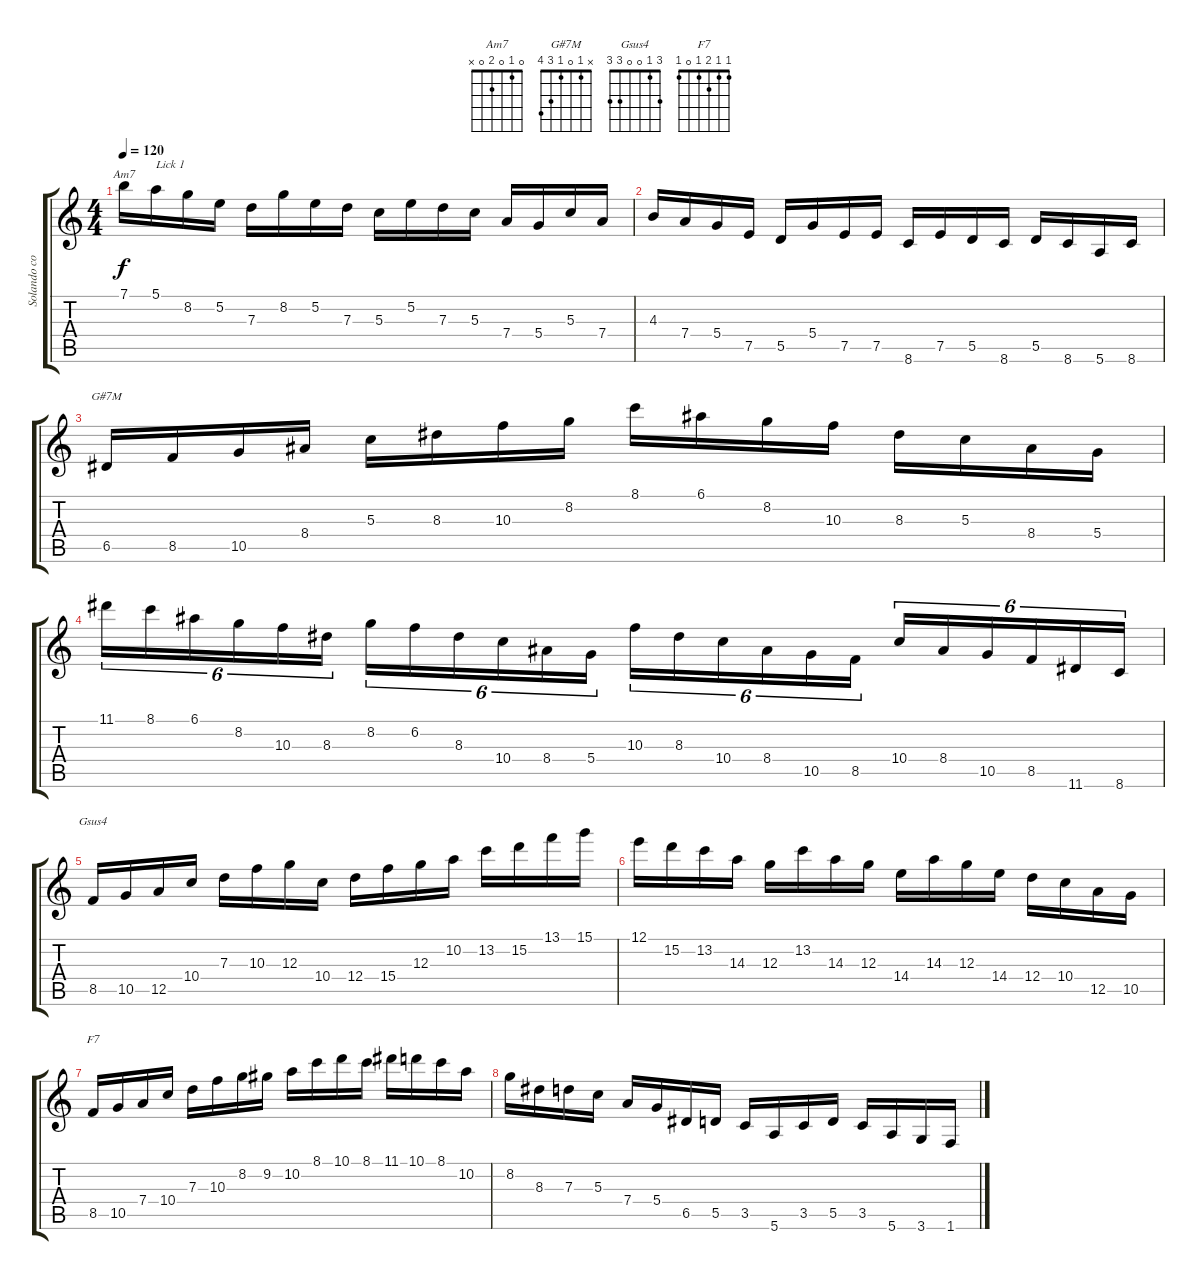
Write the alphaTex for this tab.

\track ("Solando com Edu VII" "Solando co") {instrument overdrivenguitar}
\staff {score tabs}
\tuning (E4 B3 G3 D3 A2 E2) {hide}
\chord ("Am7" 0 1 0 2 0 x)
\chord ("G#7M" x 1 0 1 3 4)
\chord ("Gsus4" 3 1 0 0 3 3)
\chord ("F7" 1 1 2 1 0 1)
\ts (4 4)
\tempo 120
\clef g2
\ks c
7.1.16{ch "Am7" dy f instrument overdrivenguitar} 5.1.16{txt "Lick 1"} 8.2.16 5.2.16 7.3.16 8.2.16 5.2.16 7.3.16 5.3.16 5.2.16 7.3.16 5.3.16 7.4.16 5.4.16 5.3.16 7.4.16 |
4.3.16 7.4.16 5.4.16 7.5.16 5.5.16 5.4.16 7.5.16 7.5.16 8.6.16 7.5.16 5.5.16 8.6.16 5.5.16 8.6.16 5.6.16 8.6.16 |
6.5.16{ch "G#7M"} 8.5.16 10.5.16 8.4.16 5.3.16 8.3.16 10.3.16 8.2.16 8.1.16 6.1.16 8.2.16 10.3.16 8.3.16 5.3.16 8.4.16 5.4.16 |
11.1.16{tu (6 4)} 8.1.16{tu (6 4)} 6.1.16{tu (6 4)} 8.2.16{tu (6 4)} 10.3.16{tu (6 4)} 8.3.16{tu (6 4)} 8.2.16{tu (6 4)} 6.2.16{tu (6 4)} 8.3.16{tu (6 4)} 10.4.16{tu (6 4)} 8.4.16{tu (6 4)} 5.4.16{tu (6 4)} 10.3.16{tu (6 4)} 8.3.16{tu (6 4)} 10.4.16{tu (6 4)} 8.4.16{tu (6 4)} 10.5.16{tu (6 4)} 8.5.16{tu (6 4)} 10.4.16{tu (6 4)} 8.4.16{tu (6 4)} 10.5.16{tu (6 4)} 8.5.16{tu (6 4)} 11.6.16{tu (6 4)} 8.6.16{tu (6 4)} |
8.5.16{ch "Gsus4"} 10.5.16 12.5.16 10.4.16 7.3.16 10.3.16 12.3.16 10.4.16 12.4.16 15.4.16 12.3.16 10.2.16 13.2.16 15.2.16 13.1.16 15.1.16 |
12.1.16 15.2.16 13.2.16 14.3.16 12.3.16 13.2.16 14.3.16 12.3.16 14.4.16 14.3.16 12.3.16 14.4.16 12.4.16 10.4.16 12.5.16 10.5.16 |
8.5.16{ch "F7"} 10.5.16 7.4.16 10.4.16 7.3.16 10.3.16 8.2.16 9.2.16 10.2.16 8.1.16 10.1.16 8.1.16 11.1.16 10.1.16 8.1.16 10.2.16 |
8.2.16 8.3.16 7.3.16 5.3.16 7.4.16 5.4.16 6.5.16 5.5.16 3.5.16 5.6.16 3.5.16 5.5.16 3.5.16 5.6.16 3.6.16 1.6.16
